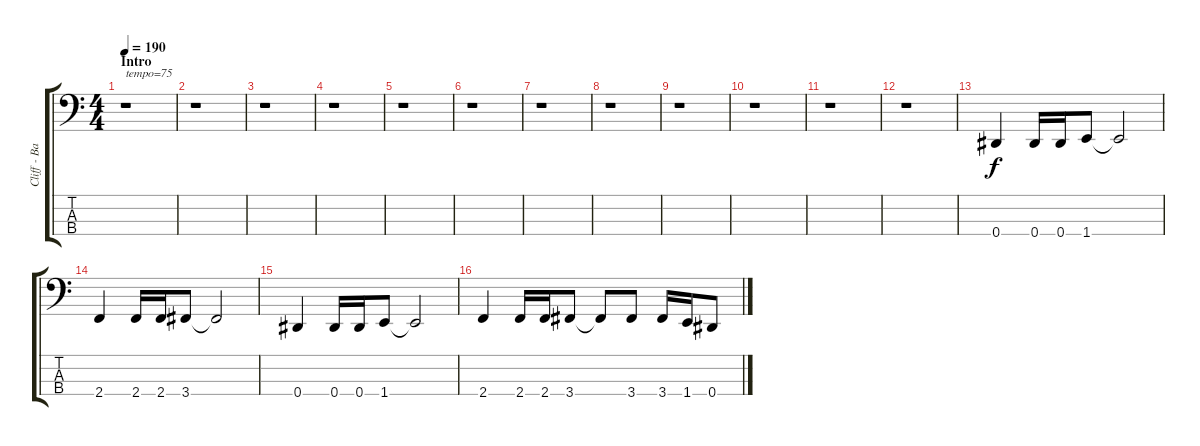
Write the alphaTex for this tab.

\track ("Cliff - Bass" "Cliff - Ba") {instrument electricbassfinger}
\staff {score tabs}
\tuning (Gb2 Db2 Ab1 Eb1) {hide}
\ts (4 4)
\section ("" "Intro")
\tempo 190
\tempo 75
\tempo 190
\clef f4
\ks c
r.1{txt "tempo=75" dy f instrument electricbassfinger} |
r.1 |
r.1 |
r.1 |
r.1 |
r.1 |
r.1 |
r.1 |
r.1 |
r.1 |
r.1 |
r.1 |
0.4.4 0.4.16 0.4.16 1.4.8 1.4{t}.2 |
2.4.4 2.4.16 2.4.16 3.4.8 3.4{t}.2 |
0.4.4 0.4.16 0.4.16 1.4.8 1.4{t}.2 |
2.4.4 2.4.16 2.4.16 3.4.8 3.4{t}.8 3.4.8 3.4.16 1.4.16 0.4.8
